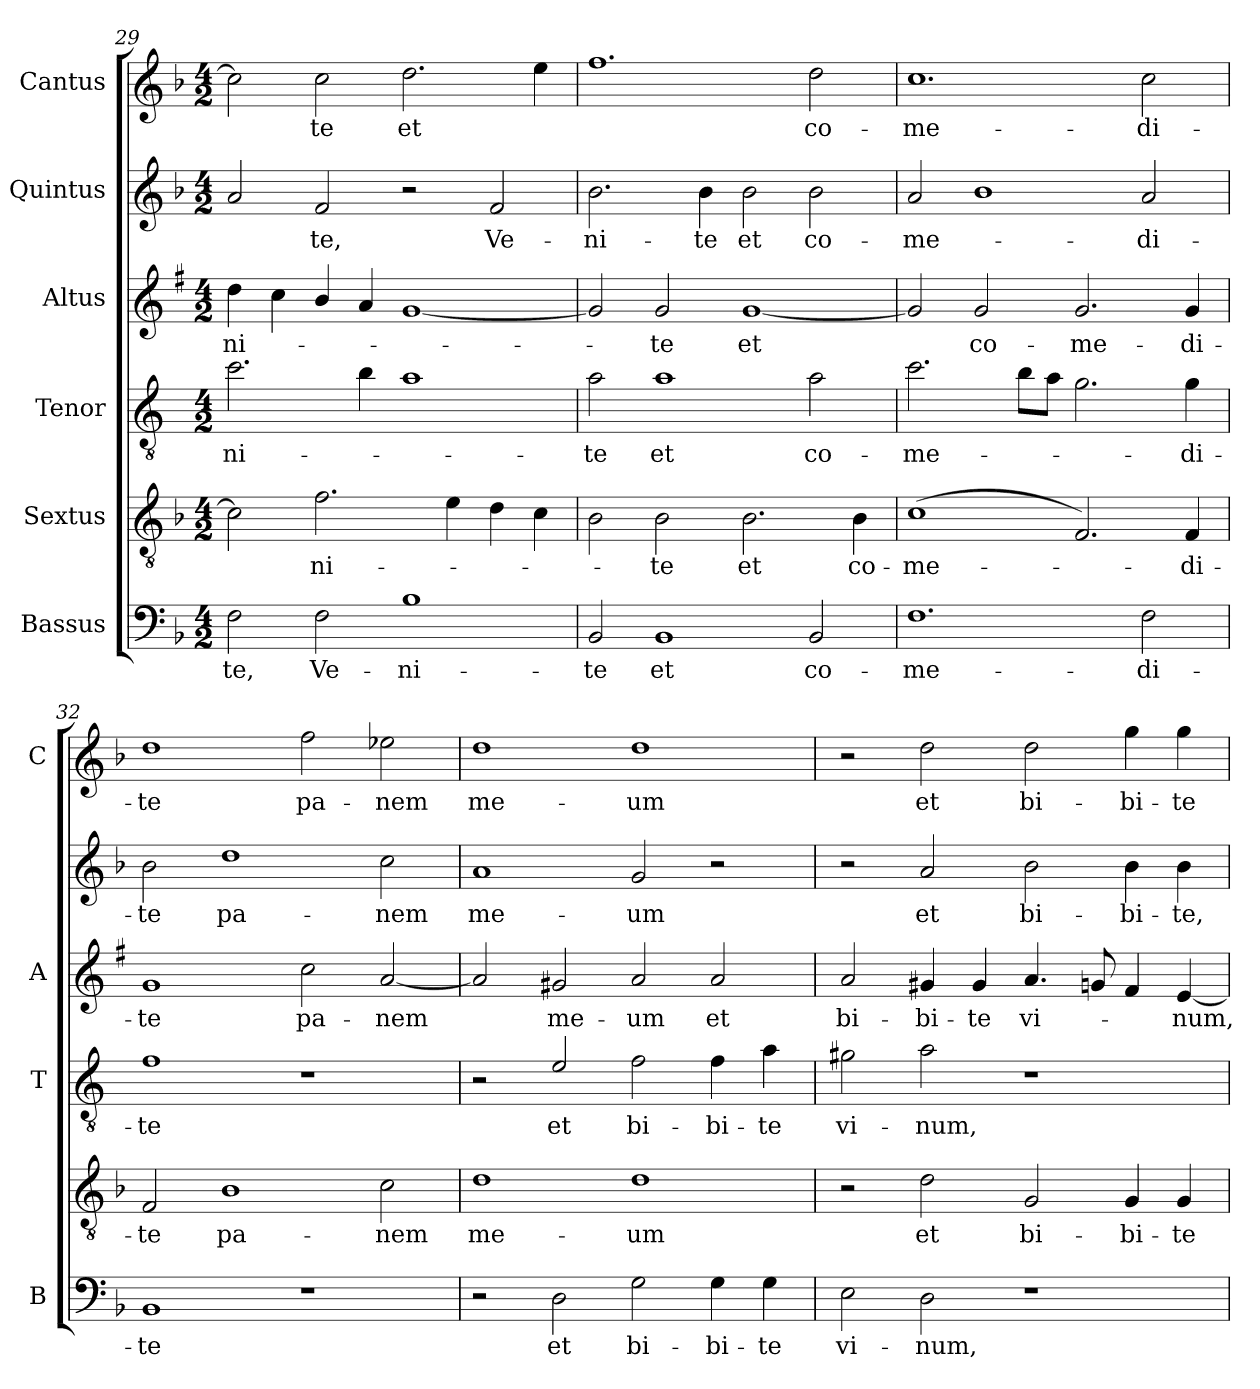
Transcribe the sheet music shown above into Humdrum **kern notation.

**kern	**text	**kern	**text	**kern	**text	**kern	**text	**kern	**text	**kern	**text
*part6	*part6	*part5	*part5	*part4	*part4	*part3	*part3	*part2	*part2	*part1	*part1
*staff6	*staff6	*staff5	*staff5	*staff4	*staff4	*staff3	*staff3	*staff2	*staff2	*staff1	*staff1
*I"Bassus	*	*I"Sextus	*	*I"Tenor	*	*I"Altus	*	*I"Quintus	*	*I"Cantus	*
*I'B	*	*	*	*I'T	*	*I'A	*	*	*	*I'C	*
*clefF4	*	*clefGv2	*	*clefGv2	*	*clefG2	*	*clefG2	*	*clefG2	*
*	*	*	*	*ITrd4c7	*	*ITrd1c2	*	*	*	*	*
*k[b-]	*	*k[b-]	*	*k[b-]	*	*k[b-]	*	*k[b-]	*	*k[b-]	*
*F:	*	*F:	*	*F:	*	*F:	*	*F:	*	*F:	*
*M4/2	*	*M4/2	*	*M4/2	*	*M4/2	*	*M4/2	*	*M4/2	*
=29	=29	=29	=29	=29	=29	=29	=29	=29	=29	=29	=29
!	!LO:LY:b	!	!	!	!LO:LY:b	!	!LO:LY:b	!	!	!	!
2F\	-te,	2c\]	.	2.f\	-ni-	4cc\	-ni-	2a/	.	2cc\]	.
.	.	.	.	.	.	4b-\	.	.	.	.	.
!	!LO:LY:b	!	!LO:LY:b	!	!	!	!	!	!LO:LY:b	!	!LO:LY:b
2F\	Ve-	2.f\	-ni-	.	.	4a/	.	2f/	-te,	2cc\	-te
.	.	.	.	4e\	.	4g/	.	.	.	.	.
!	!LO:LY:b	!	!	!	!	!	!	!	!	!	!LO:LY:b
1B-	-ni-	.	.	1d	.	[1f	.	2r	.	2.dd\	et
.	.	4e\	.	.	.	.	.	.	.	.	.
!	!	!	!	!	!	!	!	!	!LO:LY:b	!	!
.	.	4d\	.	.	.	.	.	2f/	Ve-	.	.
.	.	4c\	.	.	.	.	.	.	.	4ee\	.
=30	=30	=30	=30	=30	=30	=30	=30	=30	=30	=30	=30
!	!LO:LY:b	!	!	!	!LO:LY:b	!	!	!	!LO:LY:b	!	!
2BB-/	-te	2B-\	.	2d\	-te	2f/]	.	2.b-\	-ni-	1.ff	.
!	!LO:LY:b	!	!LO:LY:b	!	!LO:LY:b	!	!LO:LY:b	!	!	!	!
1BB-	et	2B-\	-te	1d	et	2f/	-te	.	.	.	.
!	!	!	!	!	!	!	!	!	!LO:LY:b	!	!
.	.	.	.	.	.	.	.	4b-\	-te	.	.
!	!	!	!LO:LY:b	!	!	!	!LO:LY:b	!	!LO:LY:b	!	!
.	.	2.B-\	et	.	.	[1f	et	2b-\	et	.	.
!	!LO:LY:b	!	!	!	!LO:LY:b	!	!	!	!LO:LY:b	!	!LO:LY:b
2BB-/	co-	.	.	2d\	co-	.	.	2b-\	co-	2dd\	co-
!	!	!	!LO:LY:b	!	!	!	!	!	!	!	!
.	.	4B-\	co-	.	.	.	.	.	.	.	.
=31	=31	=31	=31	=31	=31	=31	=31	=31	=31	=31	=31
!	!LO:LY:b	!	!LO:LY:b	!	!LO:LY:b	!	!	!	!LO:LY:b	!	!LO:LY:b
1.F	-me-	(>1c	-me-	2.f\	-me-	2f/]	.	2a/	-me-	1.cc	-me-
!	!	!	!	!	!	!	!LO:LY:b	!	!	!	!
.	.	.	.	.	.	2f/	co-	1b-	.	.	.
.	.	.	.	8e\L	.	.	.	.	.	.	.
.	.	.	.	8d\J	.	.	.	.	.	.	.
!	!	!	!	!	!	!	!LO:LY:b	!	!	!	!
.	.	2.F/)	.	2.c\	.	2.f/	-me-	.	.	.	.
!	!LO:LY:b	!	!	!	!	!	!	!	!LO:LY:b	!	!LO:LY:b
2F\	-di-	.	.	.	.	.	.	2a/	-di-	2cc\	-di-
!	!	!	!LO:LY:b	!	!LO:LY:b	!	!LO:LY:b	!	!	!	!
.	.	4F/	-di-	4c\	-di-	4f/	-di-	.	.	.	.
=32	=32	=32	=32	=32	=32	=32	=32	=32	=32	=32	=32
!	!LO:LY:b	!	!LO:LY:b	!	!LO:LY:b	!	!LO:LY:b	!	!LO:LY:b	!	!LO:LY:b
1BB-	-te	2F/	-te	1B-	-te	1f	-te	2b-\	-te	1dd	-te
!	!	!	!LO:LY:b	!	!	!	!	!	!LO:LY:b	!	!
.	.	1B-	pa-	.	.	.	.	1dd	pa-	.	.
!	!	!	!	!	!	!	!LO:LY:b	!	!	!	!LO:LY:b
1r	.	.	.	1r	.	2b-\	pa-	.	.	2ff\	pa-
!	!	!	!LO:LY:b	!	!	!	!LO:LY:b	!	!LO:LY:b	!	!LO:LY:b
.	.	2c\	-nem	.	.	[2g/	-nem	2cc\	-nem	2ee-X\	-nem
!!LO:LB:g=z
=33	=33	=33	=33	=33	=33	=33	=33	=33	=33	=33	=33
!	!	!	!LO:LY:b	!	!	!	!	!	!LO:LY:b	!	!LO:LY:b
2r	.	1d	me-	2r	.	2g/]	.	1a	me-	1dd	me-
!	!LO:LY:b	!	!	!	!LO:LY:b	!	!LO:LY:b	!	!	!	!
2D\	et	.	.	2A/	et	2f#X/	me-	.	.	.	.
!	!LO:LY:b	!	!LO:LY:b	!	!LO:LY:b	!	!LO:LY:b	!	!LO:LY:b	!	!LO:LY:b
2G\	bi-	1d	-um	2B-\	bi-	2g/	-um	2g/	-um	1dd	-um
!	!LO:LY:b	!	!	!	!LO:LY:b	!	!LO:LY:b	!	!	!	!
4G\	-bi-	.	.	4B-\	-bi-	2g/	et	2r	.	.	.
!	!LO:LY:b	!	!	!	!LO:LY:b	!	!	!	!	!	!
4G\	-te	.	.	4d\	-te	.	.	.	.	.	.
=34	=34	=34	=34	=34	=34	=34	=34	=34	=34	=34	=34
!	!LO:LY:b	!	!	!	!LO:LY:b	!	!LO:LY:b	!	!	!	!
2E\	vi-	2r	.	2c#X\	vi-	2g/	bi-	2r	.	2r	.
!	!LO:LY:b	!	!LO:LY:b	!	!LO:LY:b	!	!LO:LY:b	!	!LO:LY:b	!	!LO:LY:b
2D\	-num,	2d\	et	2d\	-num,	4f#X/	-bi-	2a/	et	2dd\	et
!	!	!	!	!	!	!	!LO:LY:b	!	!	!	!
.	.	.	.	.	.	4f#/	-te	.	.	.	.
!	!	!	!LO:LY:b	!	!	!	!LO:LY:b	!	!LO:LY:b	!	!LO:LY:b
1r	.	2G/	bi-	1r	.	4.g/	vi-	2b-\	bi-	2dd\	bi-
.	.	.	.	.	.	8fn/	.	.	.	.	.
!	!	!	!LO:LY:b	!	!	!	!	!	!LO:LY:b	!	!LO:LY:b
.	.	4G/	-bi-	.	.	4e/	.	4b-\	-bi-	4gg\	-bi-
!	!	!	!LO:LY:b	!	!	!	!LO:LY:b	!	!LO:LY:b	!	!LO:LY:b
.	.	4G/	-te	.	.	[4d/	-num,	4b-\	-te,	4gg\	-te
=	=	=	=	=	=	=	=	=	=	=	=
*-	*-	*-	*-	*-	*-	*-	*-	*-	*-	*-	*-
